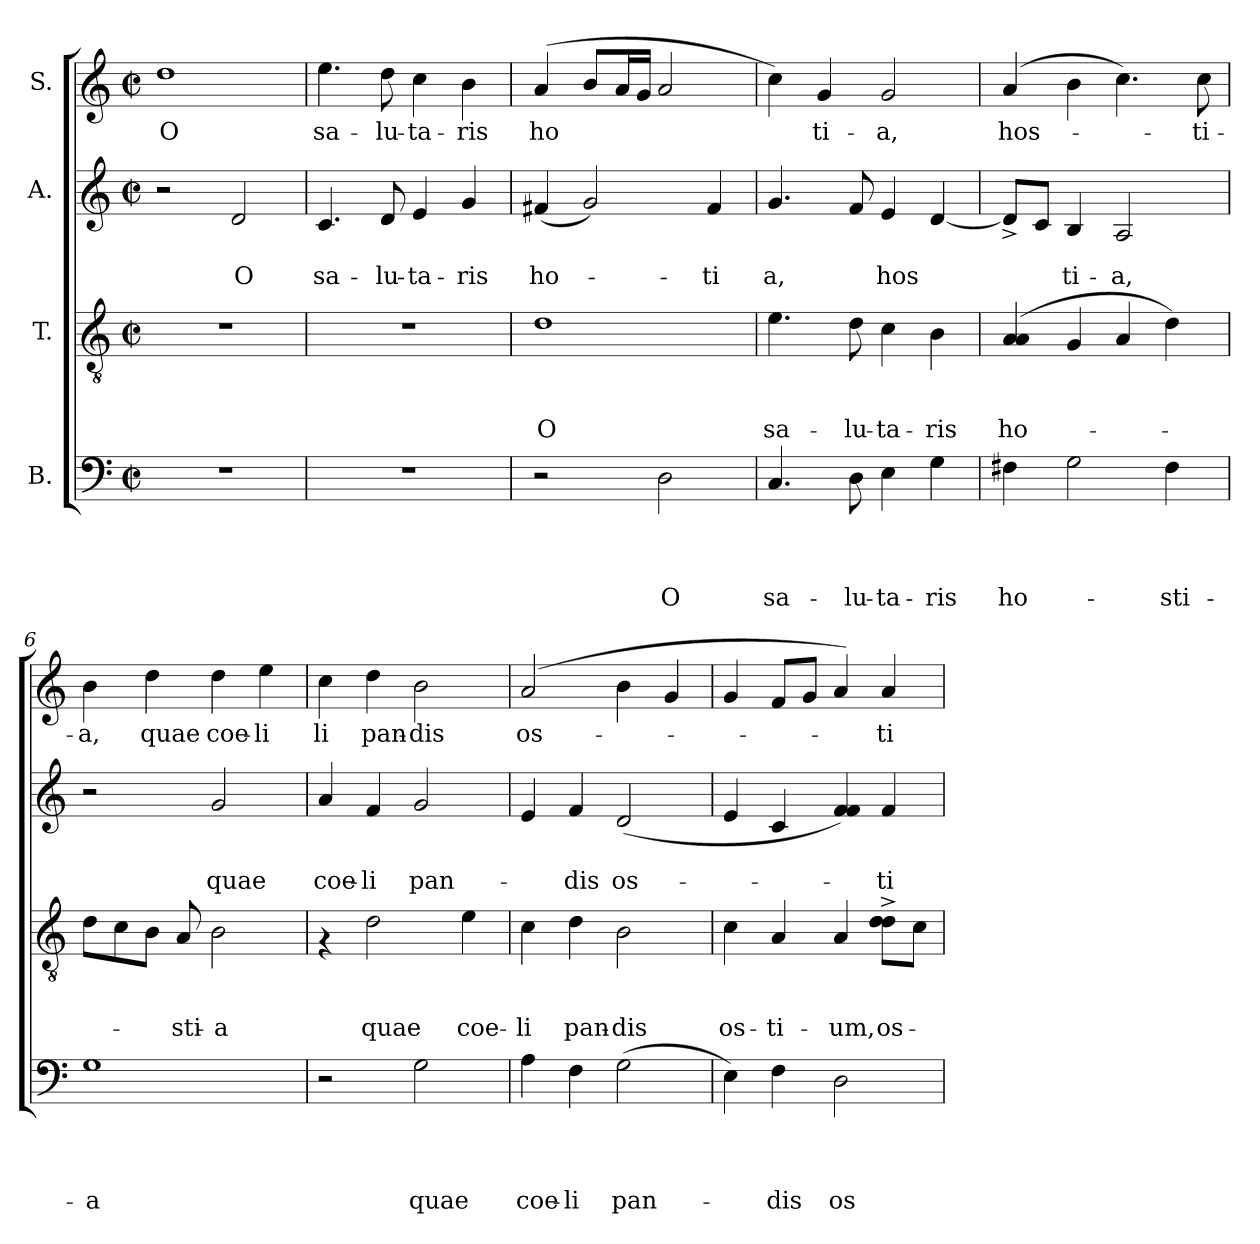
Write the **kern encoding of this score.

**kern	**text	**text	**text	**text	**kern	**text	**text	**text	**kern	**text	**text	**kern	**text
*part4	*part4	*part4	*part4	*part4	*part3	*part3	*part3	*part3	*part2	*part2	*part2	*part1	*part1
*staff4	*staff4	*staff4	*staff4	*staff4	*staff3	*staff3	*staff3	*staff3	*staff2	*staff2	*staff2	*staff1	*staff1
*I"B.	*	*	*	*	*I"T.	*	*	*	*I"A.	*	*	*I"S.	*
*clefF4	*	*	*	*	*clefGv2	*	*	*	*clefG2	*	*	*clefG2	*
*k[]	*	*	*	*	*k[]	*	*	*	*k[]	*	*	*k[]	*
*C:	*	*	*	*	*C:	*	*	*	*C:	*	*	*C:	*
*M2/2	*	*	*	*	*M2/2	*	*	*	*M2/2	*	*	*M2/2	*
*met(c|)	*	*	*	*	*met(c|)	*	*	*	*met(c|)	*	*	*met(c|)	*
=1	=1	=1	=1	=1	=1	=1	=1	=1	=1	=1	=1	=1	=1
!	!	!	!	!	!	!	!	!	!	!	!	!	!LO:LY:b
1r	.	.	.	.	1r	.	.	.	2r	.	.	1dd	O
!	!	!	!	!	!	!	!	!	!	!	!LO:LY:b	!	!
.	.	.	.	.	.	.	.	.	2d/	.	O	.	.
=2	=2	=2	=2	=2	=2	=2	=2	=2	=2	=2	=2	=2	=2
!	!	!	!	!	!	!	!	!	!	!	!LO:LY:b	!	!LO:LY:b
1r	.	.	.	.	1r	.	.	.	4.c/	.	sa-	4.ee\	sa-
!	!	!	!	!	!	!	!	!	!	!	!LO:LY:b	!	!LO:LY:b
.	.	.	.	.	.	.	.	.	8d/	.	-lu-	8dd\	-lu-
!	!	!	!	!	!	!	!	!	!	!	!LO:LY:b	!	!LO:LY:b
.	.	.	.	.	.	.	.	.	4e/	.	-ta-	4cc\	-ta-
!	!	!	!	!	!	!	!	!	!	!	!LO:LY:b	!	!LO:LY:b
.	.	.	.	.	.	.	.	.	4g/	.	-ris	4b\	-ris
=3	=3	=3	=3	=3	=3	=3	=3	=3	=3	=3	=3	=3	=3
!	!	!	!	!	!	!	!	!LO:LY:b	!	!	!LO:LY:b	!	!LO:LY:b
2r	.	.	.	.	1d	.	.	O	(>4f#X/	.	ho-	(>4a/	ho
.	.	.	.	.	.	.	.	.	2g/)	.	.	8b/L	.
.	.	.	.	.	.	.	.	.	.	.	.	16a/L	.
.	.	.	.	.	.	.	.	.	.	.	.	16g/JJ	.
!	!	!	!	!LO:LY:b	!	!	!	!	!	!	!	!	!
2D\	.	.	.	O	.	.	.	.	.	.	.	2a/	.
!	!	!	!	!	!	!	!	!	!	!	!LO:LY:b	!	!
.	.	.	.	.	.	.	.	.	4f#/	.	-ti	.	.
=4	=4	=4	=4	=4	=4	=4	=4	=4	=4	=4	=4	=4	=4
!	!	!	!	!LO:LY:b	!	!	!	!LO:LY:b	!	!	!LO:LY:b	!	!
4.C/	.	.	.	sa-	4.e\	.	.	sa-	4.g/	.	a,	4cc\)	.
!	!	!	!	!	!	!	!	!	!	!	!	!	!LO:LY:b
.	.	.	.	.	.	.	.	.	.	.	.	4g/	ti-
!	!	!	!	!LO:LY:b	!	!	!	!LO:LY:b	!	!	!	!	!
8D\	.	.	.	-lu-	8d\	.	.	-lu-	8f/	.	.	.	.
!	!	!	!	!LO:LY:b	!	!	!	!LO:LY:b	!	!	!LO:LY:b	!	!LO:LY:b
4E\	.	.	.	-ta-	4c\	.	.	-ta-	4e/	.	hos	2g/	-a,
!	!	!	!	!LO:LY:b	!	!	!	!LO:LY:b	!	!	!	!	!
4G\	.	.	.	-ris	4B\	.	.	-ris	[>4d/	.	.	.	.
=5	=5	=5	=5	=5	=5	=5	=5	=5	=5	=5	=5	=5	=5
!	!	!	!	!LO:LY:b	!	!	!	!LO:LY:b	!	!	!	!	!LO:LY:b
4F#X\	.	.	.	ho-	(>4A/ 4A/	.	.	ho-	8d^</L]	.	.	(>4a/	hos-
.	.	.	.	.	.	.	.	.	8c/J	.	.	.	.
!	!	!	!	!	!	!	!	!	!	!	!LO:LY:b	!	!
2G\	.	.	.	.	4G/	.	.	.	4B/	.	ti-	4b\	.
!	!	!	!	!	!	!	!	!	!	!	!LO:LY:b	!	!
.	.	.	.	.	4A/	.	.	.	2A/	.	-a,	4.cc\)	.
!	!	!	!	!LO:LY:b	!	!	!	!	!	!	!	!	!
4F#\	.	.	.	-sti-	4d\)	.	.	.	.	.	.	.	.
!	!	!	!	!	!	!	!	!	!	!	!	!	!LO:LY:b
.	.	.	.	.	.	.	.	.	.	.	.	8cc\	-ti-
!!LO:LB:g=z
=6	=6	=6	=6	=6	=6	=6	=6	=6	=6	=6	=6	=6	=6
!	!	!	!	!LO:LY:b	!	!	!	!	!	!	!	!	!LO:LY:b
1G	.	.	.	-a	8d\L	.	.	.	2r	.	.	4b\	-a,
.	.	.	.	.	8c\	.	.	.	.	.	.	.	.
!	!	!	!	!	!	!	!	!	!	!	!	!	!LO:LY:b
.	.	.	.	.	8B\J	.	.	.	.	.	.	4dd\	quae
!	!	!	!	!	!	!	!	!LO:LY:b	!	!	!	!	!
.	.	.	.	.	8A/	.	.	-sti-	.	.	.	.	.
!	!	!	!	!	!	!	!	!LO:LY:b	!	!	!LO:LY:b	!	!LO:LY:b
.	.	.	.	.	2B\	.	.	-a	2g/	.	quae	4dd\	coe-
!	!	!	!	!	!	!	!	!	!	!	!	!	!LO:LY:b
.	.	.	.	.	.	.	.	.	.	.	.	4ee\	-li
=7	=7	=7	=7	=7	=7	=7	=7	=7	=7	=7	=7	=7	=7
!	!	!	!	!	!	!	!	!	!	!	!LO:LY:b	!	!LO:LY:b
2r	.	.	.	.	4rF	.	.	.	4a/	.	coe-	4cc\	li
!	!	!	!	!	!	!	!	!LO:LY:b	!	!	!LO:LY:b	!	!LO:LY:b
.	.	.	.	.	2d\	.	.	quae	4f/	.	-li	4dd\	pan-
!	!	!	!	!LO:LY:b	!	!	!	!	!	!	!LO:LY:b	!	!LO:LY:b
2G\	.	.	.	quae	.	.	.	.	2g/	.	pan-	2b\	-dis
!	!	!	!	!	!	!	!	!LO:LY:b	!	!	!	!	!
.	.	.	.	.	4e\	.	.	coe-	.	.	.	.	.
=8	=8	=8	=8	=8	=8	=8	=8	=8	=8	=8	=8	=8	=8
!	!	!	!	!LO:LY:b	!	!	!	!LO:LY:b	!	!	!	!	!LO:LY:b
4A\	.	.	.	coe-	4c\	.	.	-li	4e/	.	.	(>2a/	os-
!	!	!	!	!LO:LY:b	!	!	!	!LO:LY:b	!	!	!LO:LY:b	!	!
4F\	.	.	.	-li	4d\	.	.	pan-	4f/	.	-dis	.	.
!	!	!	!	!LO:LY:b	!	!	!	!LO:LY:b	!	!	!LO:LY:b	!	!
(>2G\	.	.	.	pan-	2B\	.	.	-dis	(>2d/	.	os-	4b\	.
.	.	.	.	.	.	.	.	.	.	.	.	4g/	.
=9	=9	=9	=9	=9	=9	=9	=9	=9	=9	=9	=9	=9	=9
!	!	!	!	!	!	!	!	!LO:LY:b	!	!	!	!	!
4E\)	.	.	.	.	4c\	.	.	os-	4e/	.	.	4g/	.
!	!	!	!	!LO:LY:b	!	!	!	!LO:LY:b	!	!	!	!	!
4F\	.	.	.	-dis	4A/	.	.	-ti-	4c/	.	.	8f/L	.
.	.	.	.	.	.	.	.	.	.	.	.	8g/J	.
!	!	!	!	!LO:LY:b	!	!	!	!LO:LY:b	!	!	!	!	!
2D\	.	.	.	os-	4A/	.	.	-um,	4f/ 4f/)	.	.	4a/)	.
!	!	!	!	!	!	!	!	!LO:LY:b	!	!	!LO:LY:b	!	!LO:LY:b
.	.	.	.	.	8d\^> 8d\^>L	.	.	os-	4f/	.	-ti-	4a/	-ti-
.	.	.	.	.	8c\J	.	.	.	.	.	.	.	.
=	=	=	=	=	=	=	=	=	=	=	=	=	=
*-	*-	*-	*-	*-	*-	*-	*-	*-	*-	*-	*-	*-	*-
